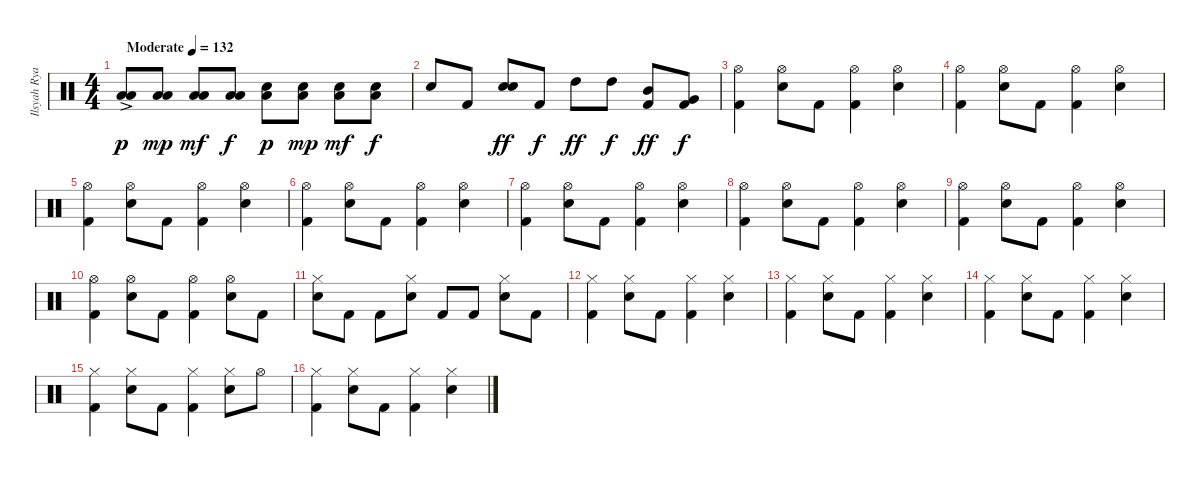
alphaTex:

\track ("Ilsyah Ryan Reza (drum)" "Ilsyah Rya") {instrument percussion}
\staff {score}
\articulation defaults
\ts (4 4)
\tempo (132 "Moderate")
\clef neutral
\ks c
("Low Floor Tom (hit)" "Low Tom (hit)"{ac}).8{dy p} ("Low Floor Tom (hit)" "Low Tom (hit)").8{dy mp} ("Low Floor Tom (hit)" "Low Tom (hit)").8{dy mf} ("Low Floor Tom (hit)" "Low Tom (hit)").8{dy f} ("Low Floor Tom (hit)" "Electric Snare (hit)").8{dy p} ("Low Floor Tom (hit)" "Electric Snare (hit)").8{dy mp} ("Low Floor Tom (hit)" "Electric Snare (hit)").8{dy mf} ("Low Floor Tom (hit)" "Electric Snare (hit)").8{dy f} |
"Electric Snare (hit)".8 "Kick (hit) 2".8 ("Electric Snare (hit)" "Snare (hit) 2").8{dy ff} "Kick (hit) 2".8{dy f} "High Tom (hit)".8{dy ff} "High Tom (hit)".8{dy f} ("Mid Tom (hit)" "Kick (hit) 2").8{dy ff} ("Very Low Tom (hit)" "Kick (hit) 2").8{dy f} |
("Hi-Hat (open)" "Kick (hit) 2").4 ("Hi-Hat (open)" "Electric Snare (hit)").8 "Kick (hit) 2".8 ("Hi-Hat (open)" "Kick (hit) 2").4 ("Hi-Hat (open)" "Electric Snare (hit)").4 |
("Hi-Hat (open)" "Kick (hit) 2").4 ("Hi-Hat (open)" "Electric Snare (hit)").8 "Kick (hit) 2".8 ("Hi-Hat (open)" "Kick (hit) 2").4 ("Hi-Hat (open)" "Electric Snare (hit)").4 |
("Hi-Hat (open)" "Kick (hit) 2").4 ("Hi-Hat (open)" "Electric Snare (hit)").8 "Kick (hit) 2".8 ("Hi-Hat (open)" "Kick (hit) 2").4 ("Hi-Hat (open)" "Electric Snare (hit)").4 |
("Hi-Hat (open)" "Kick (hit) 2").4 ("Hi-Hat (open)" "Electric Snare (hit)").8 "Kick (hit) 2".8 ("Hi-Hat (open)" "Kick (hit) 2").4 ("Hi-Hat (open)" "Electric Snare (hit)").4 |
("Hi-Hat (open)" "Kick (hit) 2").4 ("Hi-Hat (open)" "Electric Snare (hit)").8 "Kick (hit) 2".8 ("Hi-Hat (open)" "Kick (hit) 2").4 ("Hi-Hat (open)" "Electric Snare (hit)").4 |
("Hi-Hat (open)" "Kick (hit) 2").4 ("Hi-Hat (open)" "Electric Snare (hit)").8 "Kick (hit) 2".8 ("Hi-Hat (open)" "Kick (hit) 2").4 ("Hi-Hat (open)" "Electric Snare (hit)").4 |
("Hi-Hat (open)" "Kick (hit) 2").4 ("Hi-Hat (open)" "Electric Snare (hit)").8 "Kick (hit) 2".8 ("Hi-Hat (open)" "Kick (hit) 2").4 ("Hi-Hat (open)" "Electric Snare (hit)").4 |
("Hi-Hat (open)" "Kick (hit) 2").4 ("Hi-Hat (open)" "Electric Snare (hit)").8 "Kick (hit) 2".8 ("Hi-Hat (open)" "Kick (hit) 2").4 ("Hi-Hat (open)" "Electric Snare (hit)").8 "Kick (hit) 2".8 |
("Hi-Hat (closed)" "Electric Snare (hit)").8 "Kick (hit) 2".8 "Kick (hit) 2".8 ("Hi-Hat (closed)" "Electric Snare (hit)").8 "Kick (hit) 2".8 "Kick (hit) 2".8 ("Hi-Hat (closed)" "Electric Snare (hit)").8 "Kick (hit) 2".8 |
("Hi-Hat (closed)" "Kick (hit) 2").4 ("Hi-Hat (closed)" "Electric Snare (hit)").8 "Kick (hit) 2".8 ("Hi-Hat (closed)" "Kick (hit) 2").4 ("Hi-Hat (closed)" "Electric Snare (hit)").4 |
("Hi-Hat (closed)" "Kick (hit) 2").4 ("Hi-Hat (closed)" "Electric Snare (hit)").8 "Kick (hit) 2".8 ("Hi-Hat (closed)" "Kick (hit) 2").4 ("Hi-Hat (closed)" "Electric Snare (hit)").4 |
("Hi-Hat (closed)" "Kick (hit) 2").4 ("Hi-Hat (closed)" "Electric Snare (hit)").8 "Kick (hit) 2".8 ("Hi-Hat (closed)" "Kick (hit) 2").4 ("Hi-Hat (closed)" "Electric Snare (hit)").4 |
("Hi-Hat (closed)" "Kick (hit) 2").4 ("Hi-Hat (closed)" "Electric Snare (hit)").8 "Kick (hit) 2".8 ("Hi-Hat (closed)" "Kick (hit) 2").4 ("Hi-Hat (closed)" "Electric Snare (hit)").8 "Hi-Hat (open)".8 |
("Hi-Hat (closed)" "Kick (hit) 2").4 ("Hi-Hat (closed)" "Electric Snare (hit)").8 "Kick (hit) 2".8 ("Hi-Hat (closed)" "Kick (hit) 2").4 ("Hi-Hat (closed)" "Electric Snare (hit)").4
